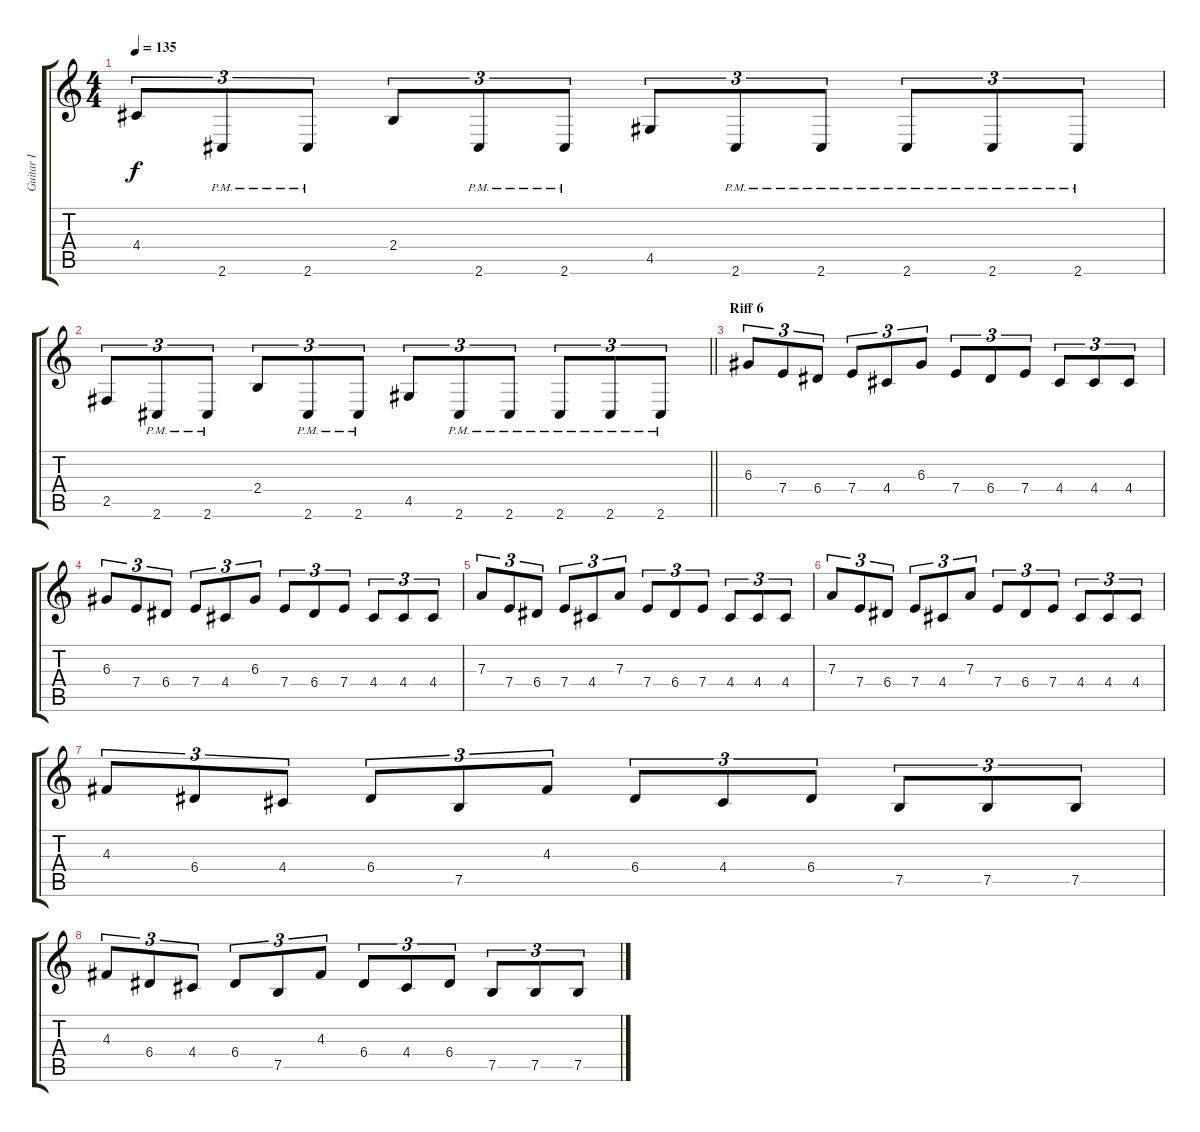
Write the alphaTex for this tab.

\track ("Guitar I" "Guitar I") {instrument distortionguitar}
\staff {score tabs}
\tuning (B3 Gb3 D3 A2 E2 B1) {hide}
\ts (4 4)
\tempo 135
\clef g2
\ks c
4.4.8{tu (3 2) dy f} 2.6{pm}.8{tu (3 2)} 2.6{pm}.8{tu (3 2)} 2.4.8{tu (3 2)} 2.6{pm}.8{tu (3 2)} 2.6{pm}.8{tu (3 2)} 4.5.8{tu (3 2)} 2.6{pm}.8{tu (3 2)} 2.6{pm}.8{tu (3 2)} 2.6{pm}.8{tu (3 2)} 2.6{pm}.8{tu (3 2)} 2.6{pm}.8{tu (3 2)} |
\barLineRight lightlight
2.5.8{tu (3 2)} 2.6{pm}.8{tu (3 2)} 2.6{pm}.8{tu (3 2)} 2.4.8{tu (3 2)} 2.6{pm}.8{tu (3 2)} 2.6{pm}.8{tu (3 2)} 4.5.8{tu (3 2)} 2.6{pm}.8{tu (3 2)} 2.6{pm}.8{tu (3 2)} 2.6{pm}.8{tu (3 2)} 2.6{pm}.8{tu (3 2)} 2.6{pm}.8{tu (3 2)} |
\section ("" "Riff 6")
6.3.8{tu (3 2)} 7.4.8{tu (3 2)} 6.4.8{tu (3 2)} 7.4.8{tu (3 2)} 4.4.8{tu (3 2)} 6.3.8{tu (3 2)} 7.4.8{tu (3 2)} 6.4.8{tu (3 2)} 7.4.8{tu (3 2)} 4.4.8{tu (3 2)} 4.4.8{tu (3 2)} 4.4.8{tu (3 2)} |
6.3.8{tu (3 2)} 7.4.8{tu (3 2)} 6.4.8{tu (3 2)} 7.4.8{tu (3 2)} 4.4.8{tu (3 2)} 6.3.8{tu (3 2)} 7.4.8{tu (3 2)} 6.4.8{tu (3 2)} 7.4.8{tu (3 2)} 4.4.8{tu (3 2)} 4.4.8{tu (3 2)} 4.4.8{tu (3 2)} |
7.3.8{tu (3 2)} 7.4.8{tu (3 2)} 6.4.8{tu (3 2)} 7.4.8{tu (3 2)} 4.4.8{tu (3 2)} 7.3.8{tu (3 2)} 7.4.8{tu (3 2)} 6.4.8{tu (3 2)} 7.4.8{tu (3 2)} 4.4.8{tu (3 2)} 4.4.8{tu (3 2)} 4.4.8{tu (3 2)} |
7.3.8{tu (3 2)} 7.4.8{tu (3 2)} 6.4.8{tu (3 2)} 7.4.8{tu (3 2)} 4.4.8{tu (3 2)} 7.3.8{tu (3 2)} 7.4.8{tu (3 2)} 6.4.8{tu (3 2)} 7.4.8{tu (3 2)} 4.4.8{tu (3 2)} 4.4.8{tu (3 2)} 4.4.8{tu (3 2)} |
4.3.8{tu (3 2)} 6.4.8{tu (3 2)} 4.4.8{tu (3 2)} 6.4.8{tu (3 2)} 7.5.8{tu (3 2)} 4.3.8{tu (3 2)} 6.4.8{tu (3 2)} 4.4.8{tu (3 2)} 6.4.8{tu (3 2)} 7.5.8{tu (3 2)} 7.5.8{tu (3 2)} 7.5.8{tu (3 2)} |
4.3.8{tu (3 2)} 6.4.8{tu (3 2)} 4.4.8{tu (3 2)} 6.4.8{tu (3 2)} 7.5.8{tu (3 2)} 4.3.8{tu (3 2)} 6.4.8{tu (3 2)} 4.4.8{tu (3 2)} 6.4.8{tu (3 2)} 7.5.8{tu (3 2)} 7.5.8{tu (3 2)} 7.5.8{tu (3 2)}
